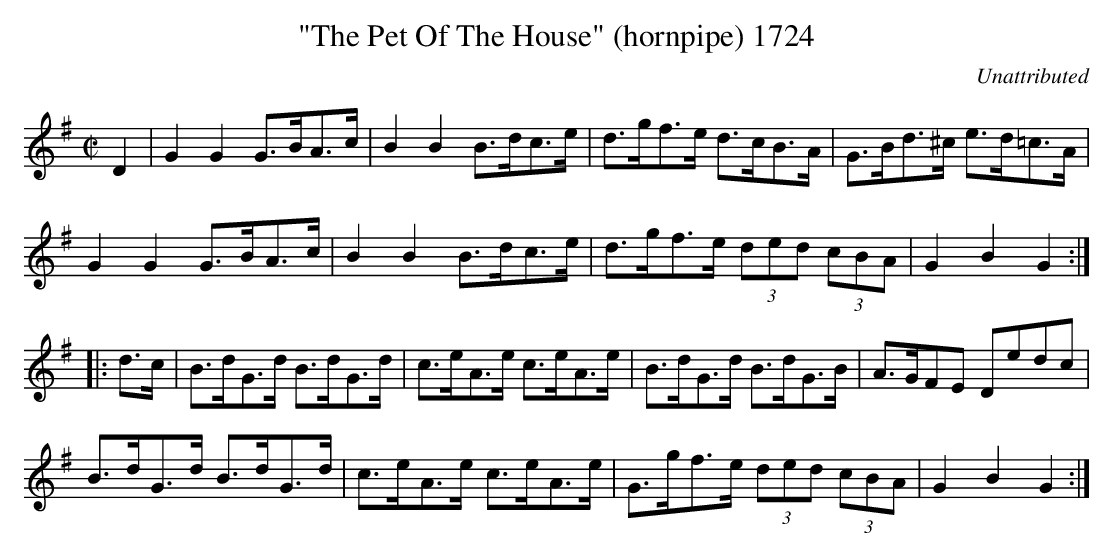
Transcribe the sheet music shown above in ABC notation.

X:1
T:"The Pet Of The House" (hornpipe) 1724
C:Unattributed
BRENNAN July 2003 (HTTP://WWW.SOSYOURMOM.COM)
M:C|
L:1/8
K:G
D2|G2G2G3/2B/2A3/2c/2|B2B2B3/2d/2c3/2e/2|d3/2g/2f3/2e/2 d3/2c/2B3/2A/2|G3/2B/2d3/2^c/2 e3/2d/2=c3/2A/2|
G2G2G3/2B/2A3/2c/2|B2B2B3/2d/2c3/2e/2|d3/2g/2f3/2e/2  (3ded  (3cBA|G2B2G2:|
|:d3/2c/2|B3/2d/2G3/2d/2 B3/2d/2G3/2d/2|c3/2e/2A3/2e/2 c3/2e/2A3/2e/2|B3/2d/2G3/2d/2 B3/2d/2G3/2B/2|A3/2G/2FE Dedc|
B3/2d/2G3/2d/2 B3/2d/2G3/2d/2|c3/2e/2A3/2e/2 c3/2e/2A3/2e/2|G3/2g/2f3/2e/2  (3ded  (3cBA|G2B2G2:|
